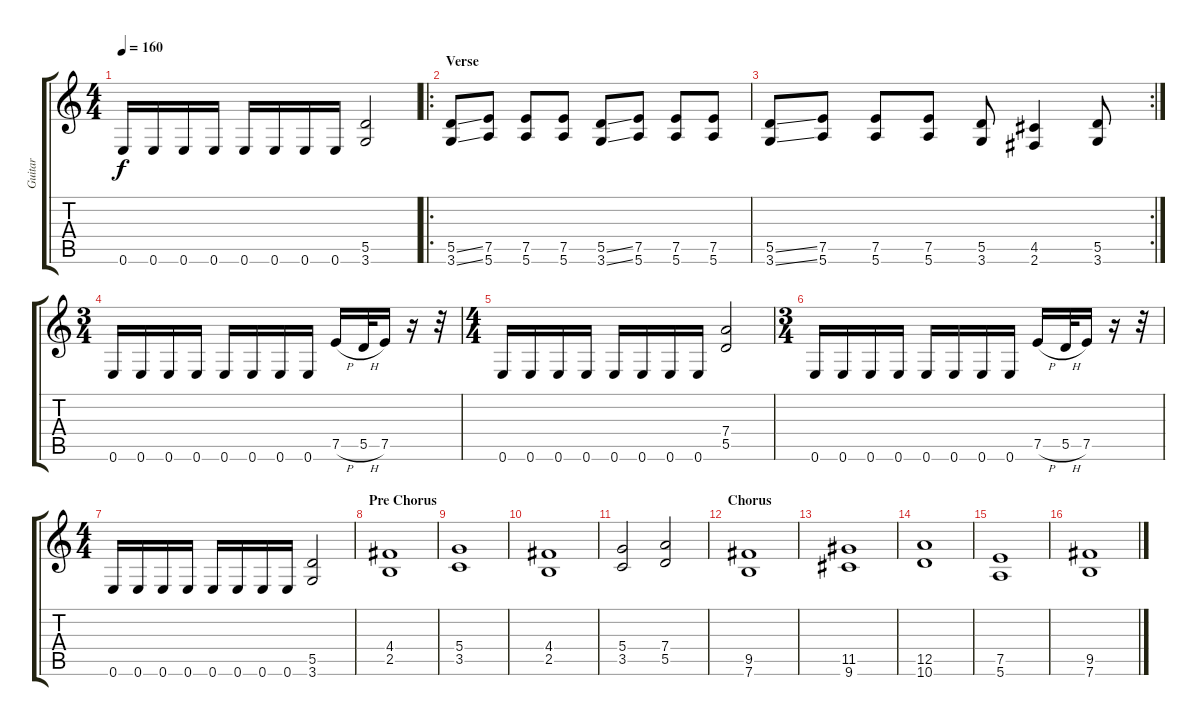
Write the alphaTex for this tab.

\track ("Guitar" "Guitar") {instrument distortionguitar}
\staff {score tabs}
\tuning (E4 B3 G3 D3 A2 E2) {hide}
\ts (4 4)
\tempo 160
\clef g2
\ks c
0.6.16{dy f} 0.6.16 0.6.16 0.6.16 0.6.16 0.6.16 0.6.16 0.6.16 (5.5 3.6).2 |
\ro
\section ("" "Verse")
(5.5{ss} 3.6{ss}).8 (7.5 5.6).8 (7.5 5.6).8 (7.5 5.6).8 (5.5{ss} 3.6{ss}).8 (7.5 5.6).8 (7.5 5.6).8 (7.5 5.6).8 |
\rc 2
(5.5{ss} 3.6{ss}).8 (7.5 5.6).8 (7.5 5.6).8 (7.5 5.6).8 (5.5 3.6).8 (4.5 2.6).4 (5.5 3.6).8 |
\ts (3 4)
0.6.16 0.6.16 0.6.16 0.6.16 0.6.16 0.6.16 0.6.16 0.6.16 7.5{h}.16 5.5{h}.32 7.5.16 r.16 r.32 |
\ts (4 4)
0.6.16 0.6.16 0.6.16 0.6.16 0.6.16 0.6.16 0.6.16 0.6.16 (7.4 5.5).2 |
\ts (3 4)
0.6.16 0.6.16 0.6.16 0.6.16 0.6.16 0.6.16 0.6.16 0.6.16 7.5{h}.16 5.5{h}.32 7.5.16 r.16 r.32 |
\ts (4 4)
0.6.16 0.6.16 0.6.16 0.6.16 0.6.16 0.6.16 0.6.16 0.6.16 (5.5 3.6).2 |
\section ("" "Pre Chorus")
(4.4 2.5).1 |
(5.4 3.5).1 |
(4.4 2.5).1 |
(5.4 3.5).2 (7.4 5.5).2 |
\section ("" "Chorus")
(9.5 7.6).1 |
(11.5 9.6).1 |
(12.5 10.6).1 |
(7.5 5.6).1 |
(9.5 7.6).1
